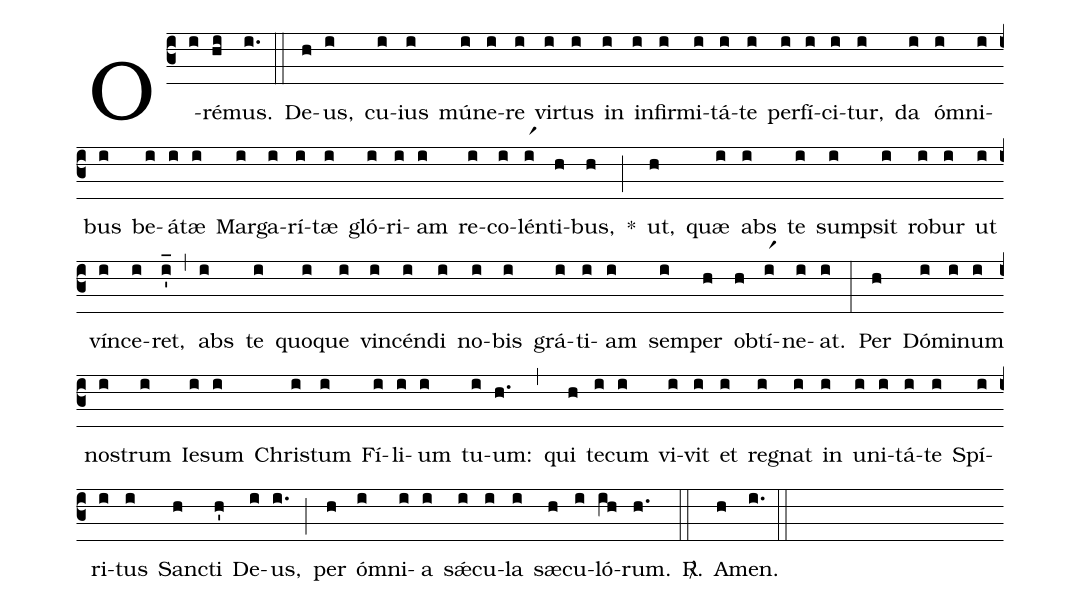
%%
(c3)
O(i)ré(hi)mus.(i.) (::)

De(h)us,(i) cu(i)ius(i) mú(i)ne(i)re(i) vir(i)tus(i) in(i) in(i)fir(i)mi(i)tá(i)te(i) per(i)fí(i)ci(i)tur,(i)
da(i) óm(i)ni(i)bus(i) be(i)á(i)tæ(i) Mar(i)ga(i)rí(i)tæ(i) gló(i)ri(i)am(i) re(i)co(i)lén(ir1)ti(h)bus,(h) *(;)
ut,(h) quæ(i) abs(i) te(i) sump(i)sit(i) ro(i)bur(i) ut(i) vín(i)ce(i)ret,(i'_) (,)
abs(i) te(i) quo(i)que(i) vin(i)cén(i)di(i) no(i)bis(i) grá(i)ti(i)am(i) sem(i)per(h) ob(h)tí(ir1)ne(i)at.(i) (:)

Per(h) Dó(i)mi(i)num(i) nos(i)trum(i) Ie(i)sum(i) Chris(i)tum(i)
Fí(i)li(i)um(i) tu(i)um:(h.) (,)

qui(h) te(i)cum(i) vi(i)vit(i) et(i) reg(i)nat(i) in(i) u(i)ni(i)tá(i)te(i)
Spí(i)ri(i)tus(i) San(h)cti(h') De(i)us,(i.) (;)
per(h) óm(i)ni(i)a(i) sǽ(i)cu(i)la(i) sæ(h)cu(i)ló(ih)rum.(h.) <sp>R/</sp>.(::)

A(h)men.(i.) (::)
